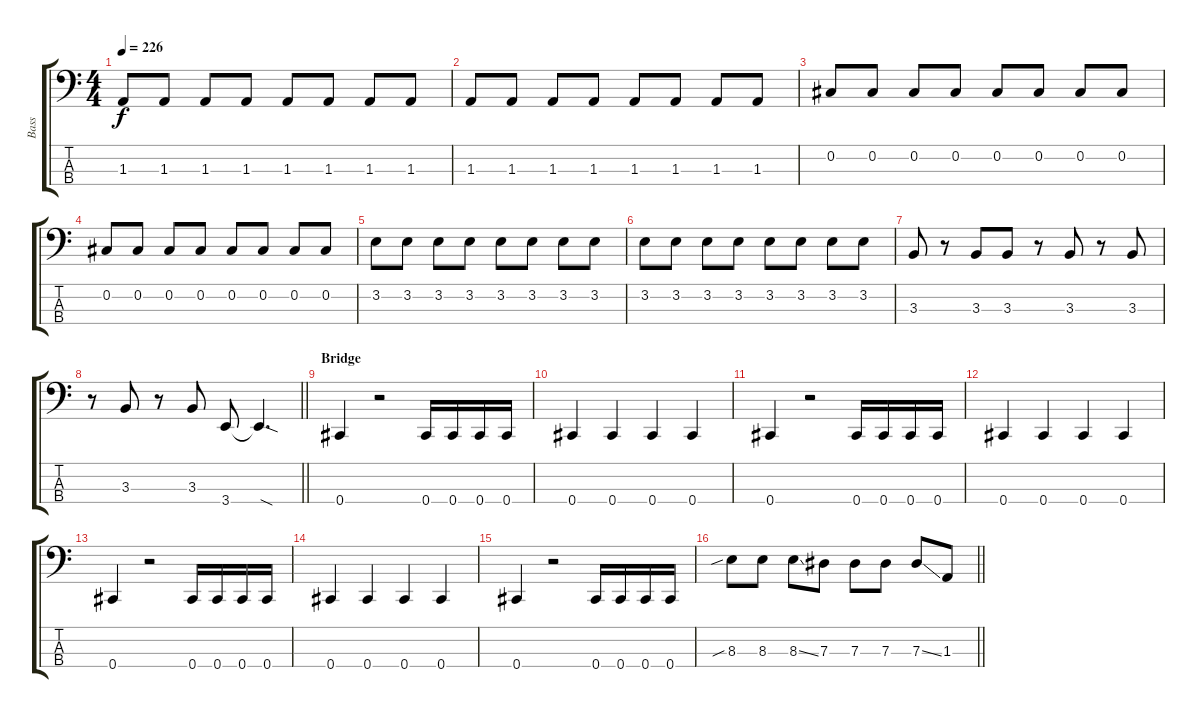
\track ("Bass" "Bass") {instrument electricbassfinger}
\staff {score tabs}
\tuning (Gb2 Db2 Ab1 Db1) {hide}
\ts (4 4)
\tempo 226
\clef f4
\ks c
1.3.8{dy f} 1.3.8 1.3.8 1.3.8 1.3.8 1.3.8 1.3.8 1.3.8 |
1.3.8 1.3.8 1.3.8 1.3.8 1.3.8 1.3.8 1.3.8 1.3.8 |
0.2.8 0.2.8 0.2.8 0.2.8 0.2.8 0.2.8 0.2.8 0.2.8 |
0.2.8 0.2.8 0.2.8 0.2.8 0.2.8 0.2.8 0.2.8 0.2.8 |
3.2.8 3.2.8 3.2.8 3.2.8 3.2.8 3.2.8 3.2.8 3.2.8 |
3.2.8 3.2.8 3.2.8 3.2.8 3.2.8 3.2.8 3.2.8 3.2.8 |
3.3.8 r.8 3.3.8 3.3.8 r.8 3.3.8 r.8 3.3.8 |
\barLineRight lightlight
r.8 3.3.8 r.8 3.3.8 3.4.8 3.4{sod t}.4{d} |
\section ("" "Bridge")
0.4.4 r.2 0.4.16 0.4.16 0.4.16 0.4.16 |
0.4.4 0.4.4 0.4.4 0.4.4 |
0.4.4 r.2 0.4.16 0.4.16 0.4.16 0.4.16 |
0.4.4 0.4.4 0.4.4 0.4.4 |
0.4.4 r.2 0.4.16 0.4.16 0.4.16 0.4.16 |
0.4.4 0.4.4 0.4.4 0.4.4 |
0.4.4 r.2 0.4.16 0.4.16 0.4.16 0.4.16 |
\barLineRight lightlight
8.3{sib}.8 8.3.8 8.3{ss}.8 7.3.8 7.3.8 7.3.8 7.3{ss}.8 1.3.8
